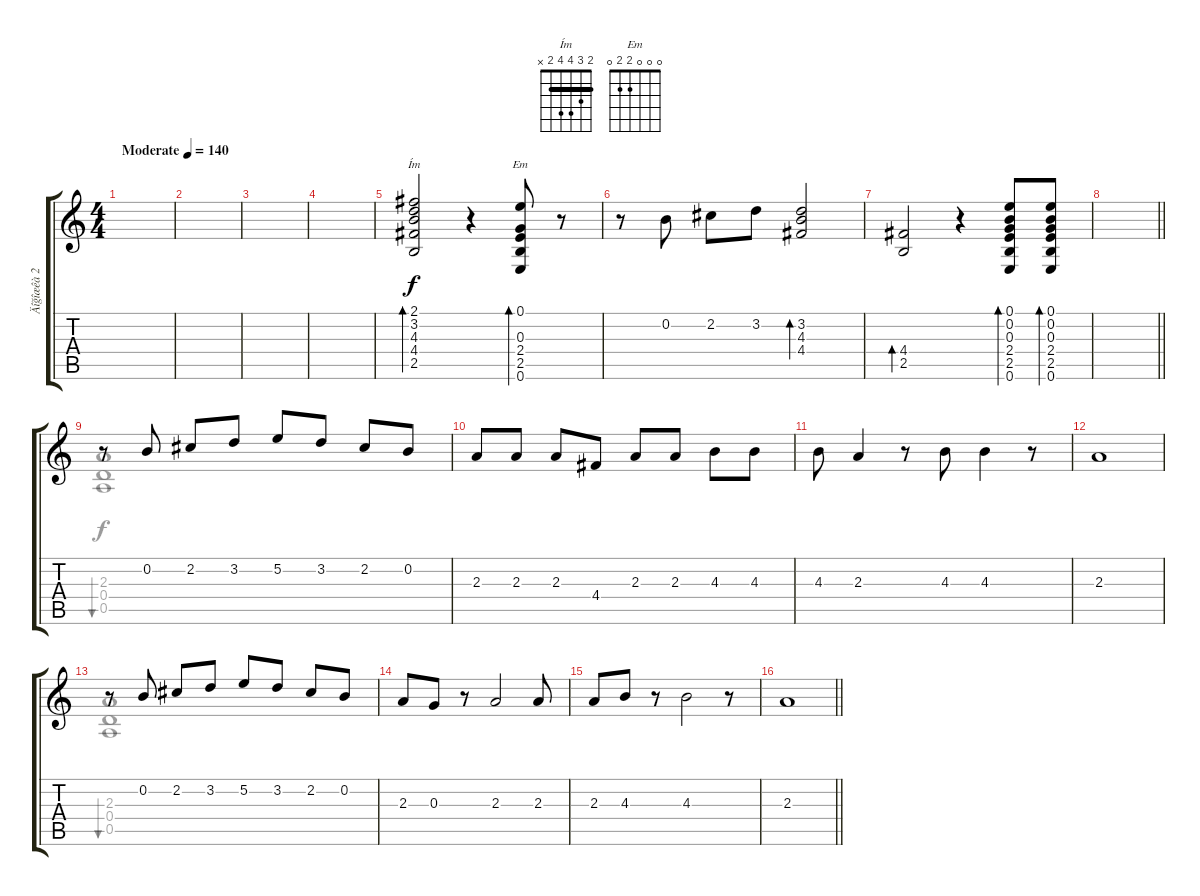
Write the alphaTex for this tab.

\track ("Äîğîæêà 2" "Äîğîæêà 2") {instrument acousticguitarsteel}
\staff {score tabs}
\tuning (E4 B3 G3 D3 A2 E2) {hide}
\chord ("Ím" 2 3 4 4 2 x) {barre 2}
\chord ("Em" 0 0 0 2 2 0)
\voice
\ts (4 4)
\tempo (140 "Moderate")
\clef g2
\ks c
|
|
|
|
(2.1 3.2 4.3 4.4 2.5).2{bd 240 ch "Ím"} r.4 (0.1 0.3 2.4 2.5 0.6).8{bd 60 ch "Em"} r.8 |
r.8 0.2.8 2.2.8 3.2.8 (3.2 4.3 4.4).2{bd 240} |
(4.4 2.5).2{bd 240} r.4 (0.1 0.2 0.3 2.4 2.5 0.6).8{bd 60} (0.1 0.2 0.3 2.4 2.5 0.6).8{bd 60} |
\barLineRight lightlight
|
r.8 0.2.8 2.2.8 3.2.8 5.2.8 3.2.8 2.2.8 0.2.8 |
2.3.8 2.3.8 2.3.8 4.4.8 2.3.8 2.3.8 4.3.8 4.3.8 |
4.3.8 2.3.4 r.8 4.3.8 4.3.4 r.8 |
2.3.1 |
r.8 0.2.8 2.2.8 3.2.8 5.2.8 3.2.8 2.2.8 0.2.8 |
2.3.8 0.3.8 r.8 2.3.2 2.3.8 |
2.3.8 4.3.8 r.8 4.3.2 r.8 |
\barLineRight lightlight
2.3.1
\voice
\clef g2
\ottava regular
\simile none
\ks c
|
|
|
|
|
|
|
\barLineRight lightlight
|
(2.3 0.4 0.5).1{bu 240} |
|
|
|
(2.3 0.4 0.5).1{bu 240} |
|
|
\barLineRight lightlight
